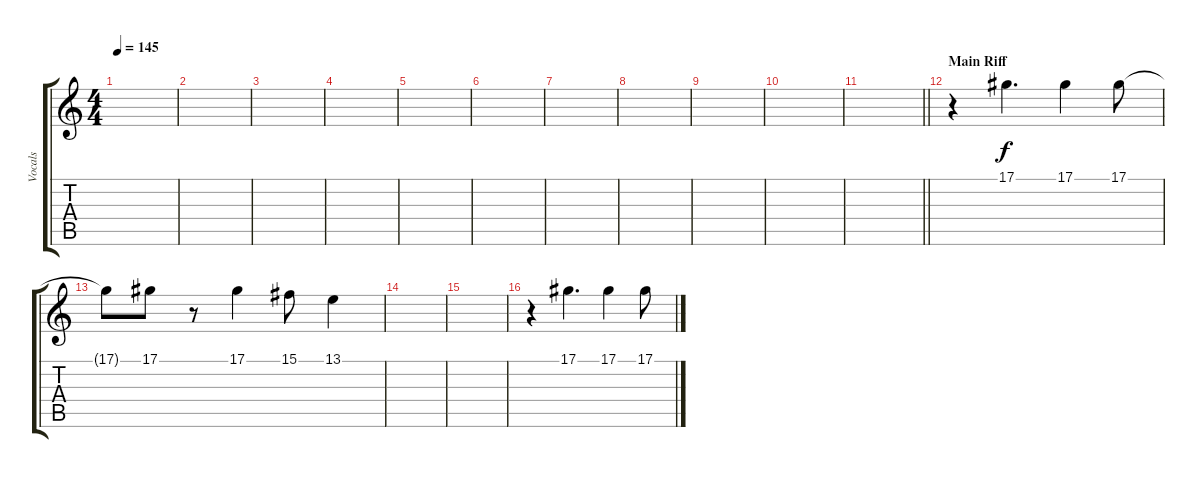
\track ("Vocals" "Vocals") {instrument lead6voice}
\staff {score tabs}
\tuning (Eb4 Bb3 Gb3 Db3 Ab2 Db2) {hide}
\ts (4 4)
\tempo 145
\clef g2
\ks c
|
|
|
|
|
|
|
|
|
|
\barLineRight lightlight
|
\section ("" "Main Riff")
r.4 17.1.4{d} 17.1.4 17.1.8 |
17.1{t}.8 17.1.8 r.8 17.1.4 15.1.8 13.1.4 |
|
|
r.4 17.1.4{d} 17.1.4 17.1.8
